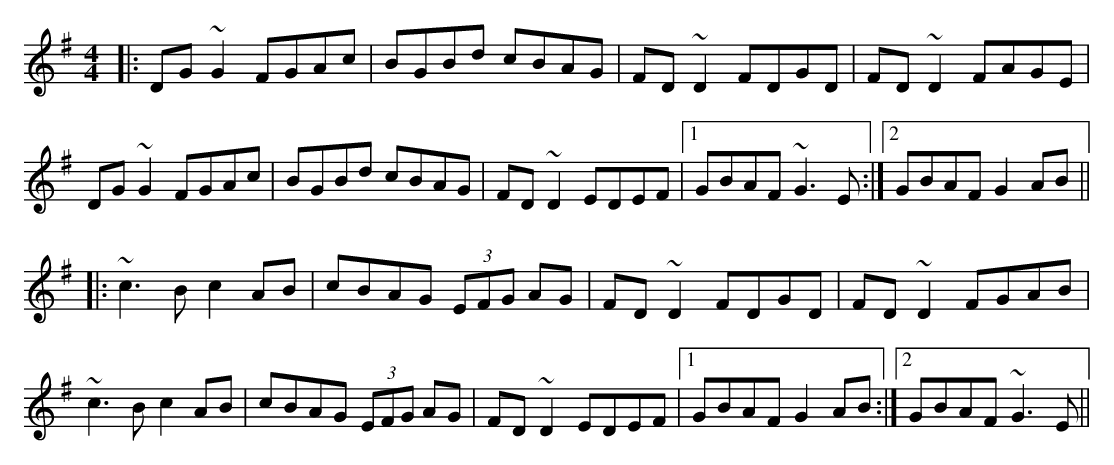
X:1
M:4/4
K:G
|:DG~G2 FGAc|BGBd cBAG|FD~D2 FDGD|FD~D2 FAGE|
DG~G2 FGAc|BGBd cBAG|FD~D2 EDEF|1 GBAF ~G3E:|2 GBAF G2AB||
|:~c3B c2AB|cBAG (3EFG AG|FD~D2 FDGD|FD~D2 FGAB|
~c3B c2AB|cBAG (3EFG AG|FD~D2 EDEF|1 GBAF G2AB:|2 GBAF ~G3E||
